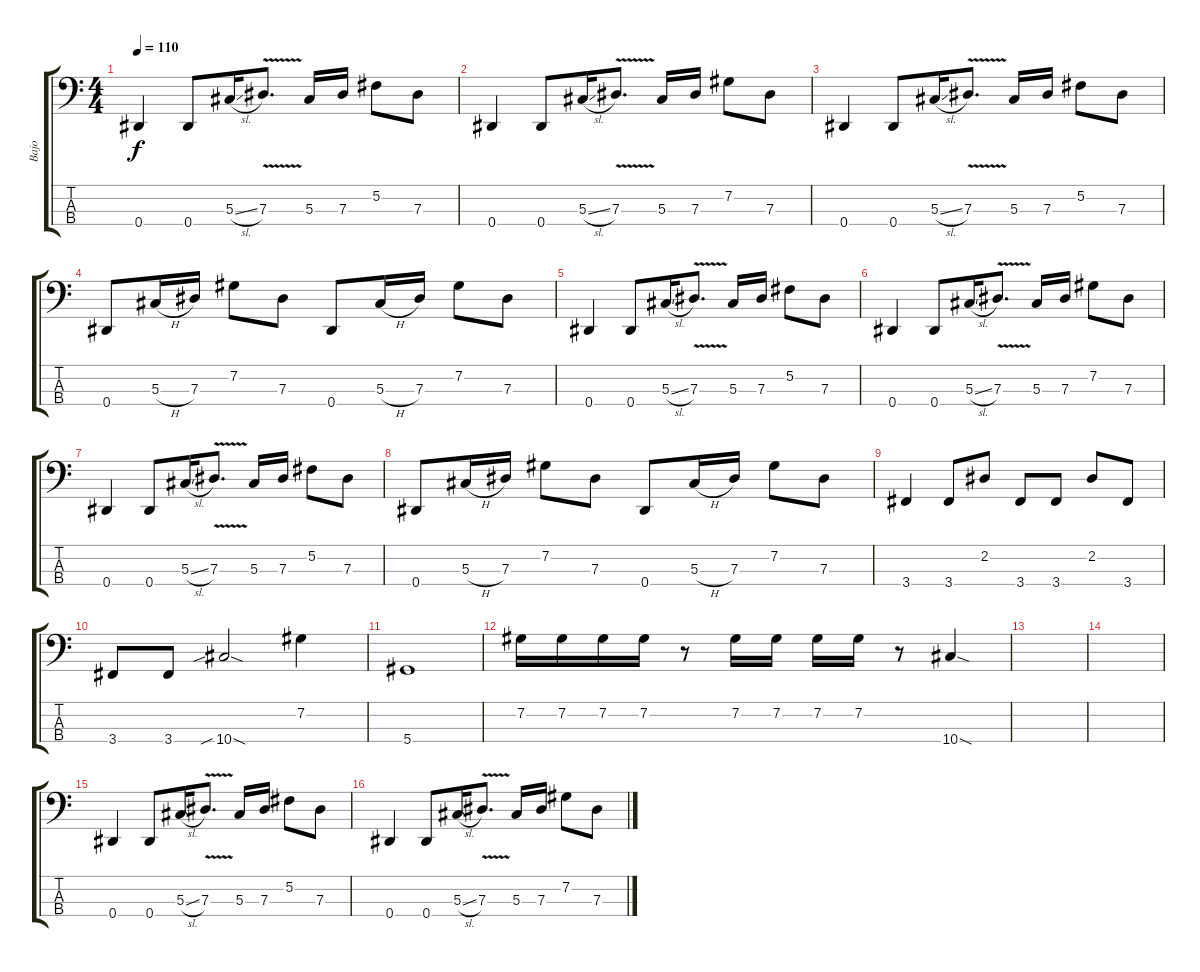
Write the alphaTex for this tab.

\track ("Bajo" "Bajo") {instrument electricbassfinger}
\staff {score tabs}
\tuning (Gb2 Db2 Ab1 Eb1) {hide}
\ts (4 4)
\tempo 110
\clef f4
\ks c
0.4.4{dy f} 0.4.8 5.3{sl}.16 7.3{v}.8{d} 5.3.16 7.3.16 5.2.8 7.3.8 |
0.4.4 0.4.8 5.3{sl}.16 7.3{v}.8{d} 5.3.16 7.3.16 7.2.8 7.3.8 |
0.4.4 0.4.8 5.3{sl}.16 7.3{v}.8{d} 5.3.16 7.3.16 5.2.8 7.3.8 |
0.4.8 5.3{h}.16 7.3.16 7.2.8 7.3.8 0.4.8 5.3{h}.16 7.3.16 7.2.8 7.3.8 |
0.4.4 0.4.8 5.3{sl}.16 7.3{v}.8{d} 5.3.16 7.3.16 5.2.8 7.3.8 |
0.4.4 0.4.8 5.3{sl}.16 7.3{v}.8{d} 5.3.16 7.3.16 7.2.8 7.3.8 |
0.4.4 0.4.8 5.3{sl}.16 7.3{v}.8{d} 5.3.16 7.3.16 5.2.8 7.3.8 |
0.4.8 5.3{h}.16 7.3.16 7.2.8 7.3.8 0.4.8 5.3{h}.16 7.3.16 7.2.8 7.3.8 |
3.4.4 3.4.8 2.2.8 3.4.8 3.4.8 2.2.8 3.4.8 |
3.4.8 3.4.8 10.4{sib sod}.2 7.2.4 |
5.4.1 |
7.2.16 7.2.16 7.2.16 7.2.16 r.8 7.2.16 7.2.16 7.2.16 7.2.16 r.8 10.4{sod}.4 |
|
|
0.4.4 0.4.8 5.3{sl}.16 7.3{v}.8{d} 5.3.16 7.3.16 5.2.8 7.3.8 |
0.4.4 0.4.8 5.3{sl}.16 7.3{v}.8{d} 5.3.16 7.3.16 7.2.8 7.3.8
